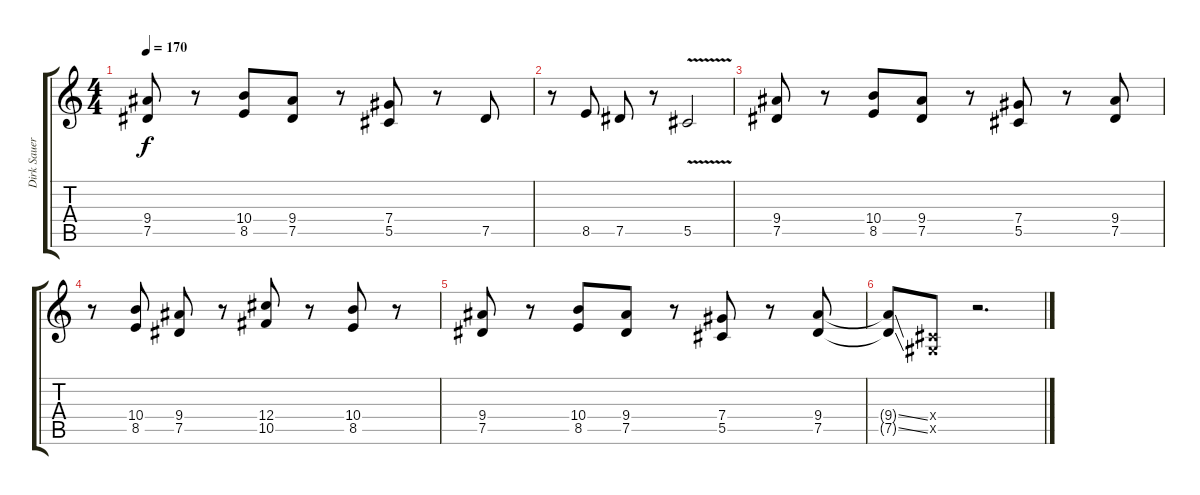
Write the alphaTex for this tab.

\track ("Dirk Sauer - Rhythm guitar" "Dirk Sauer") {instrument distortionguitar}
\staff {score tabs}
\tuning (Eb4 Bb3 Gb3 Db3 Ab2 Eb2) {hide}
\ts (4 4)
\tempo 170
\clef g2
\ks c
(9.4 7.5).8{dy f} r.8 (10.4 8.5).8 (9.4 7.5).8 r.8 (7.4 5.5).8 r.8 7.5.8 |
r.8 8.5.8 7.5.8 r.8 5.5{v}.2 |
(9.4 7.5).8 r.8 (10.4 8.5).8 (9.4 7.5).8 r.8 (7.4 5.5).8 r.8 (9.4 7.5).8 |
r.8 (10.4 8.5).8 (9.4 7.5).8 r.8 (12.4 10.5).8 r.8 (10.4 8.5).8 r.8 |
(9.4 7.5).8 r.8 (10.4 8.5).8 (9.4 7.5).8 r.8 (7.4 5.5).8 r.8 (9.4 7.5).8 |
(9.4{ss t} 7.5{ss t}).8 (0.4{x} 0.5{x}).8 r.2{d}
